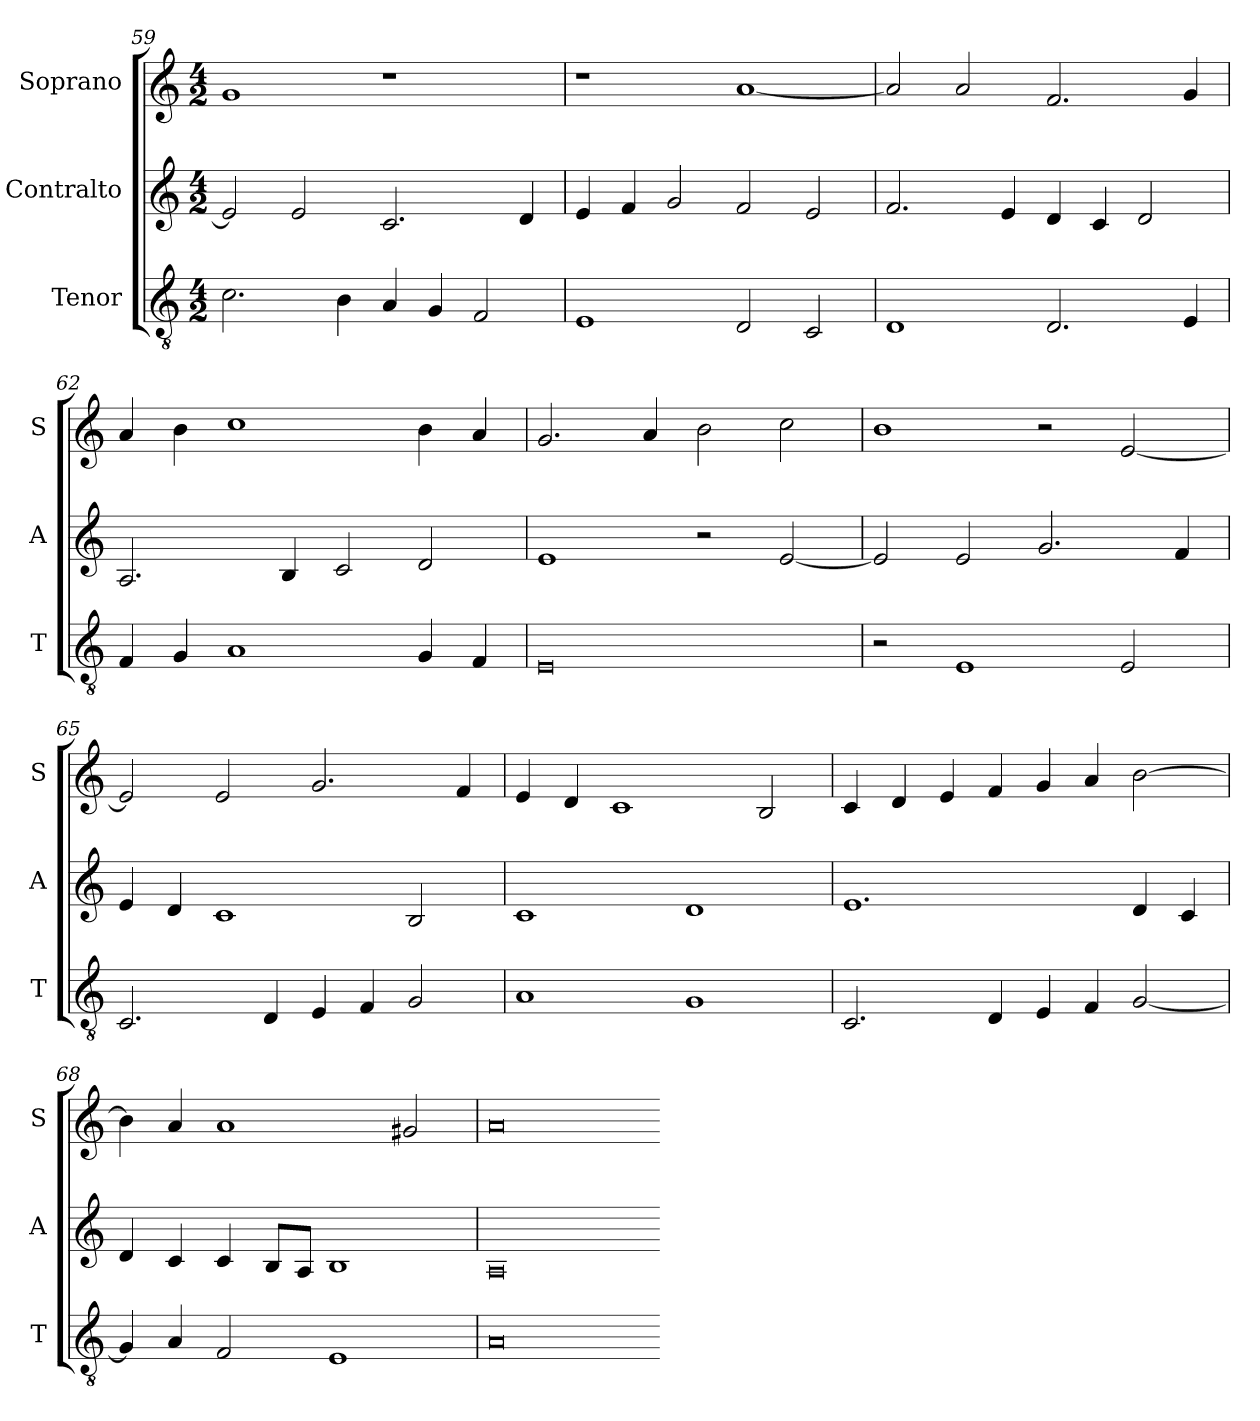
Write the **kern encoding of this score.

**kern	**kern	**kern
*part3	*part2	*part1
*staff3	*staff2	*staff1
*I"Tenor	*I"Contralto	*I"Soprano
*I'T	*I'A	*I'S
*clefGv2	*clefG2	*clefG2
*k[]	*k[]	*k[]
*E:phr	*E:phr	*E:phr
*M4/2	*M4/2	*M4/2
=59	=59	=59
2.c	2e]	1g
.	2e	.
4B	.	.
4A	2.c	1r
4G	.	.
2F	.	.
.	4d	.
=60	=60	=60
1E	4e	1r
.	4f	.
.	2g	.
2D	2f	[1a
2C	2e	.
=61	=61	=61
1D	2.f	2a]
.	.	2a
.	4e	.
2.D	4d	2.f
.	4c	.
.	2d	.
4E	.	4g
=62	=62	=62
4F	2.A	4a
4G	.	4b
1A	.	1cc
.	4B	.
.	2c	.
4G	2d	4b
4F	.	4a
=63	=63	=63
0E	1e	2.g
.	.	4a
.	2r	2b
.	[2e	2cc
=64	=64	=64
2r	2e]	1b
1E	2e	.
.	2.g	2r
2E	.	[2e
.	4f	.
=65	=65	=65
2.C	4e	2e]
.	4d	.
.	1c	2e
4D	.	.
4E	.	2.g
4F	.	.
2G	2B	.
.	.	4f
=66	=66	=66
1A	1c	4e
.	.	4d
.	.	1c
1G	1d	.
.	.	2B
=67	=67	=67
2.C	1.e	4c
.	.	4d
.	.	4e
4D	.	4f
4E	.	4g
4F	.	4a
[2G	4d	[2b
.	4c	.
=68	=68	=68
4G]	4d	4b]
4A	4c	4a
2F	4c	1a
.	8B/L	.
.	8A/J	.
1E	1B	.
.	.	2g#X
=69	=69	=69
0A	0A	0a
=-	=-	=-
*-	*-	*-
